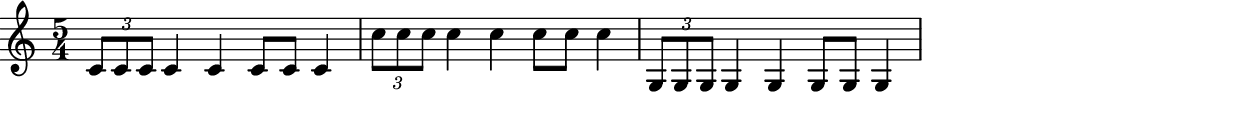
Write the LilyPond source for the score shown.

%% Generated by lilypond-book.py
%% Options: [exampleindent=10.16\mm,indent=0\mm,line-width=160\mm]
\include "lilypond-book-preamble.ly"


% ****************************************************************
% Start cut-&-pastable-section
% ****************************************************************



\paper {
  indent = 0\mm
  line-width = 160\mm
  % offset the left padding, also add 1mm as lilypond creates cropped
  % images with a little space on the right
  line-width = #(- line-width (* mm  3.000000) (* mm 1))
}

\layout {
  
}





% ****************************************************************
% ly snippet:
% ****************************************************************
\sourcefilename "creating-a-sequence-of-notes-on-various-pitches.ly"
\sourcefileline 0
% DO NOT EDIT this file manually; it is automatically
% generated from Documentation/snippets/new
% Make any changes in Documentation/snippets/new/
% and then run scripts/auxiliar/makelsr.py
%
% This file is in the public domain.
%% Note: this file works from version 2.15.27
\version "2.15.27"

\header {
%% Translation of GIT committish: 6977ddc9a3b63ea810eaecb864269c7d847ccf98
  texidoces = "
En una música que tenga muchas apariciones de la
misma secuencia de notas a distintas alturas, podría ser de
utilidad la siguiente función musical.  Admite una nota, de la que
sólo se utiliza su altura.  Las funciones de apoyo en Scheme se
han tomado prestadas del documento de \"Consejos y trucos\" de la
versión 2.10 del manual.  Este ejemplo crea las duraciones
rítmicas que se usan a todo lo largo de «Marte», de «Los Planetas»
de Gustav Holst.

"
  doctitlees = "Crear una secuencia de notas a distintas alturas"

  lsrtags = "pitches"

  texidoc = "
In music that contains many occurrences of the same sequence of notes
at different pitches, the following music function may prove useful.
It takes a note, of which only the pitch is used.   This example
creates the rhythm used throughout Mars, from Gustav Holst's The
Planets.

"
  doctitle = "Creating a sequence of notes on various pitches"
} % begin verbatim


rhythm =
#(define-music-function (parser location p) (ly:pitch?)
   "Make the rhythm in Mars (the Planets) at the given pitch"
  #{ \times 2/3 { $p 8 $p $p } $p 4 $p $p 8 $p $p 4 #})

\new Staff {
  \time 5/4
  \rhythm c'
  \rhythm c''
  \rhythm g
}



% ****************************************************************
% end ly snippet
% ****************************************************************
